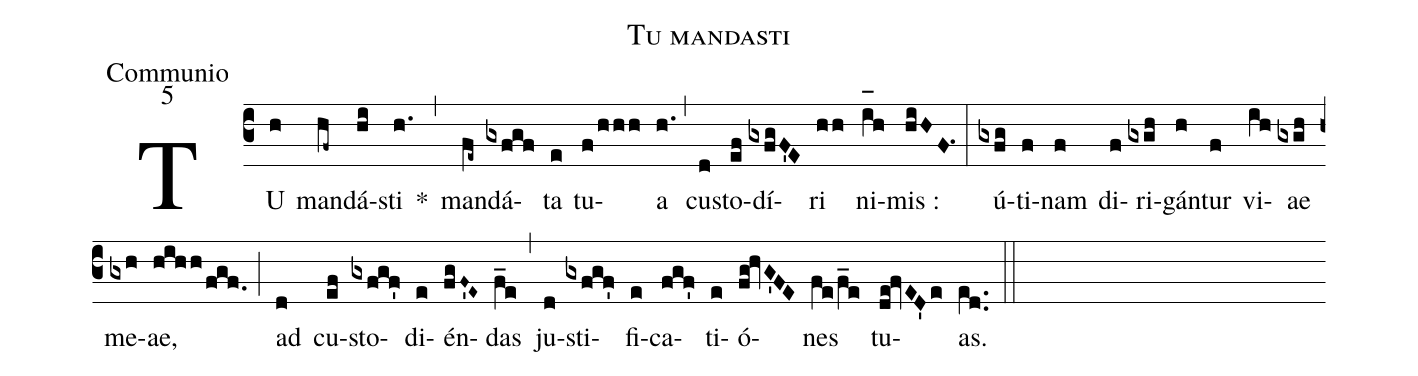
name:Tu mandasti;
office-part:Communio;
mode:5;
%%
(c3) TU(h) man(hf~)dá(hi)sti(h.) *(,) man(fe~)dá(gxfgf)ta(e) tu(f/hhh)a(h.) (,) cu(d)sto(ef)dí(gxfgF'E)ri(hh) ni(i_[oh:h]h)mis :(hiHF.1) (:) ú(gxfg)ti(f)nam(f) di(f)ri(gxgh)gán(h)tur(f) vi(ih)ae(gxgh) me(gxh)ae,(hihh/fgf.) (;) ad(d) cu(ef)sto(gxfgf')di(e)én(fgF~'E~)das(f_e) (,) ju(d)sti(gxfgf')fi(e)ca(fgf')ti(e)ó(fg!hvG'FE)nes(fe/f_e) tu(de!fvED'e)as.(e[ll:1]d..) (::)
